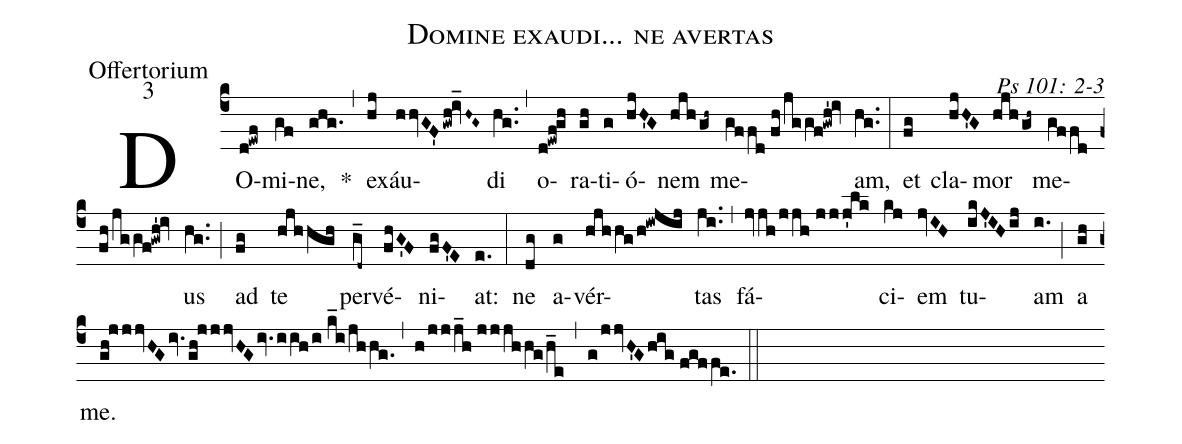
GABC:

name: Domine exaudi... ne avertas;
office-part: Offertorium;
mode: 3;
commentary: Ps 101: 2-3;
%%
(c4) DO(d!ewf)mi(gf)ne,(ghg.) *(,) ex(hj)áu(hhvGF'gwh!iv_H~G~)di(hg..) (,) o(d!ewf!gh)ra(gh)ti(g)ó(hjH'G)nem(hjh/gh~) me(gffd//fh/jggf!gwh'!iv)am,(hg..) (:)
et(fg) cla(hjH'G)mor(hjh/gh~) me(gffd//fh/jggf!gwh'!iv)us(hg..) (;) ad(fg) te(hjhhgh) per(g_d~)vé(fhG'F)ni(fgF'E)at:(e.) (:)
ne(dg) a(g)vér(hjhhg/h!iwjij)tas(ji..) (,) fá(jvjh/jjh//jjj'lk)ci(kj)em(jvIH) tu(ikJ'IHij)am(i.) (;) a(gh) me.(gh!jjjvHGiv.gh!jjjvHGiv.iih/i//k_i/jhhg.) (,) (h/jjj_h//jjjh/!hg/h_e) (,) (g/jjvH'Ghig//fgffe.) (::)
